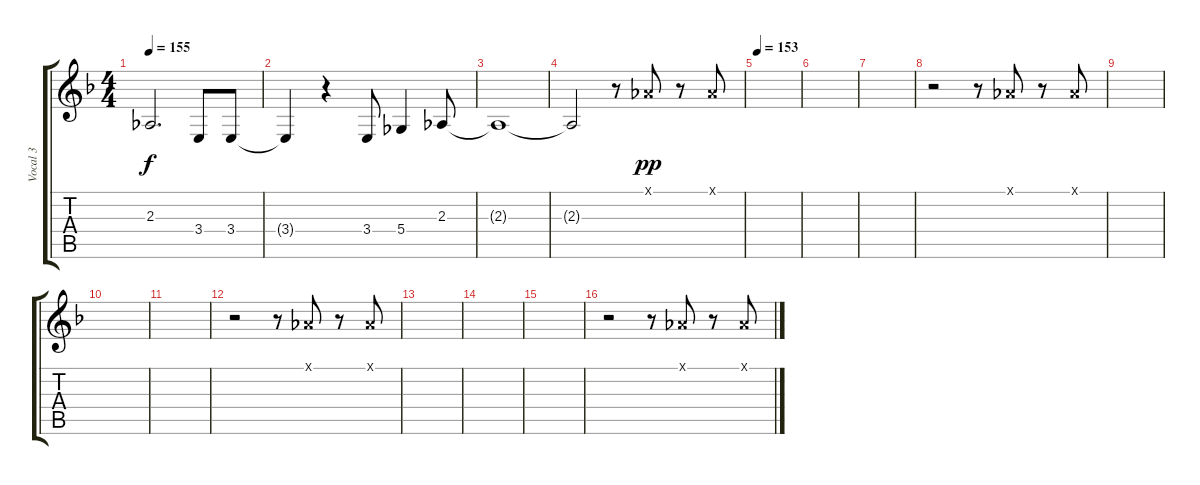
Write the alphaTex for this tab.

\track ("Vocal 3" "Vocal 3") {instrument baritonesax}
\staff {score tabs}
\tuning (Eb4 Bb3 Gb3 Db3 Ab2 Eb2) {hide}
\ts (4 4)
\tempo 155
\clef g2
\ks dminor
2.3{t}.2{d dy f} 3.4.8 3.4.8 |
3.4{t}.4 r.4 3.4.8 5.4.4 2.3.8 |
2.3{t}.1 |
2.3{t}.2 r.8 5.1{x}.8{dy pp} r.8 5.1{x}.8 |
\tempo 153
|
|
|
r.2 r.8 5.1{x}.8 r.8 5.1{x}.8 |
|
|
|
r.2 r.8 5.1{x}.8 r.8 5.1{x}.8 |
|
|
|
r.2 r.8 5.1{x}.8 r.8 5.1{x}.8
